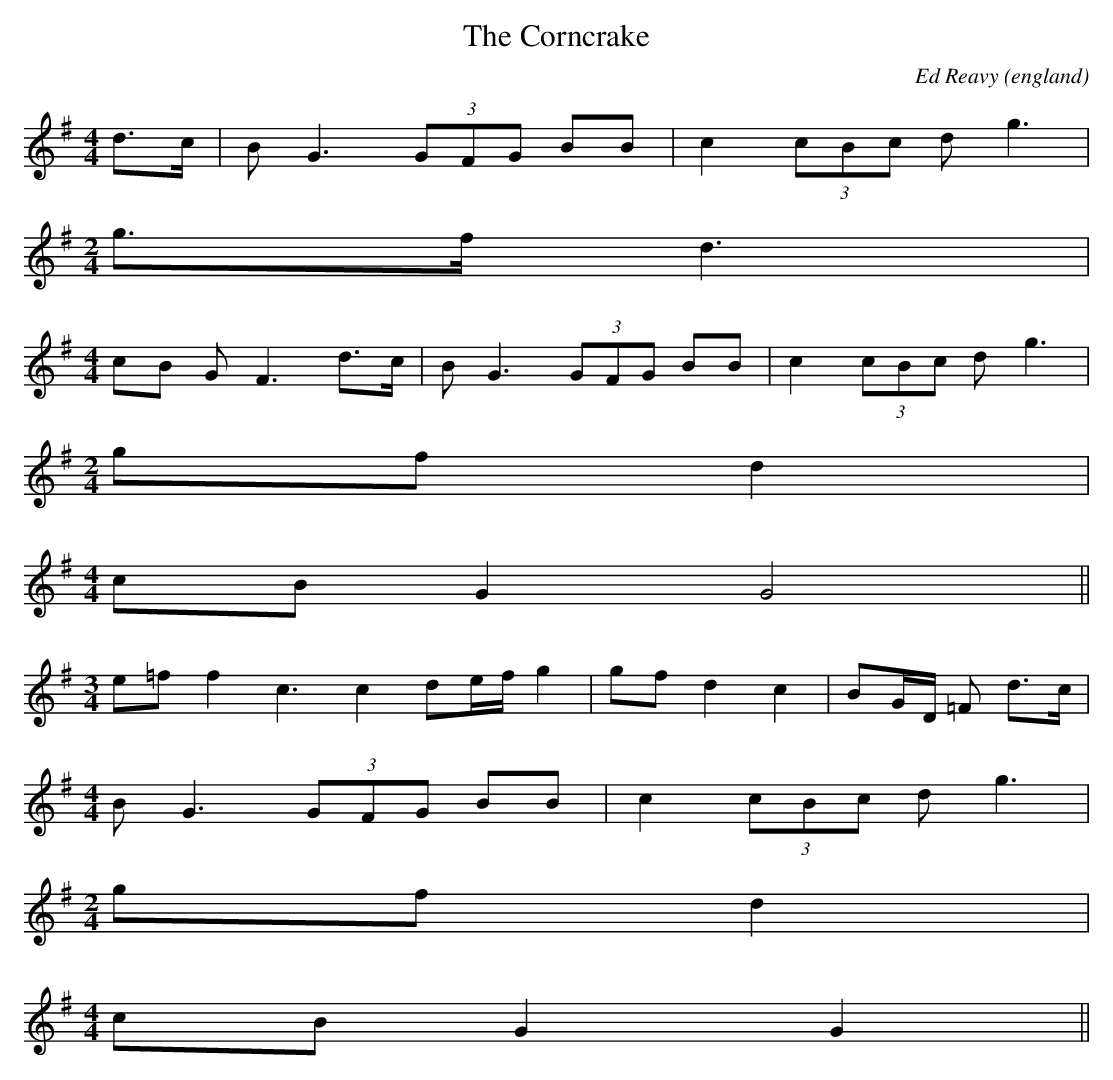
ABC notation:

X:1
T:The Corncrake
O:england
C:Ed Reavy
M:4/4
L:1/8
in the remote country
K:G
d>c|B G3 (3GFG BB|c2 (3cBc d g3|
M:2/4
g>f d3|
M:4/4
cB G F3 d>c|B G3 (3GFG BB|c2 (3cBc d g3|
M:2/4
gf d2|
M:4/4
cB G2 G4||
M:3/4
e=f f2 c3c2 de/2f/2 g2|gf d2 c2|BG/2D/2 =F d>c|
M:4/4
B G3 (3GFG BB|c2 (3cBc d g3|
M:2/4
gf d2|
M:4/4
cB G2 G2||
